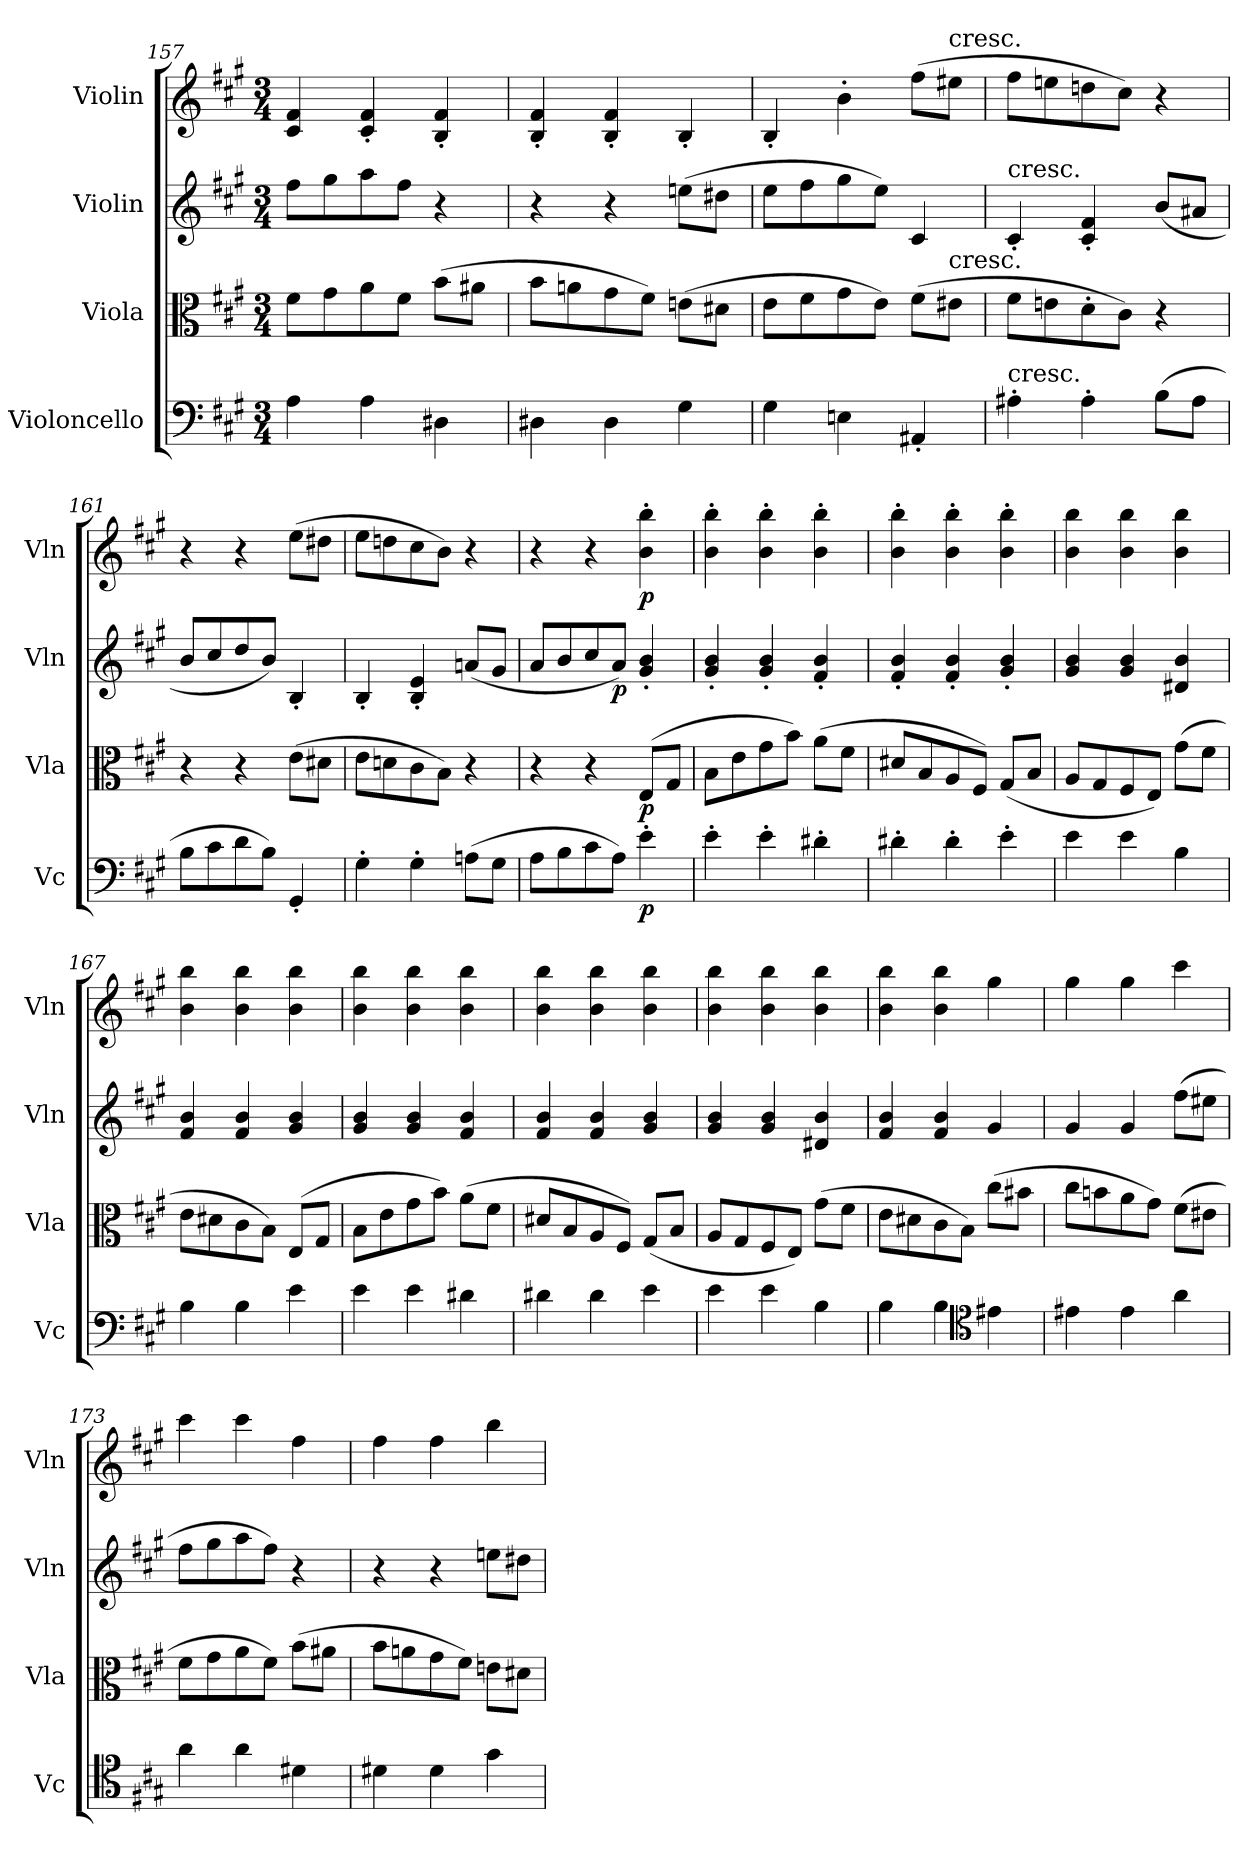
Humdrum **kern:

**kern	**dynam	**kern	**dynam	**kern	**dynam	**kern	**dynam
*part4	*part4	*part3	*part3	*part2	*part2	*part1	*part1
*staff4	*staff4	*staff3	*staff3	*staff2	*staff2	*staff1	*staff1
*I"Violoncello	*	*I"Viola	*	*I"Violin	*	*I"Violin	*
*I'Vc	*	*I'Vla	*	*I'Vln	*	*I'Vln	*
*clefF4	*	*clefC3	*	*clefG2	*	*clefG2	*
*k[f#c#g#]	*	*k[f#c#g#]	*	*k[f#c#g#]	*	*k[f#c#g#]	*
*M3/4	*	*M3/4	*	*M3/4	*	*M3/4	*
=157	=157	=157	=157	=157	=157	=157	=157
4A\	.	8f#\L	.	8ff#\L	.	4c#/ 4f#/	.
.	.	8g#\	.	8gg#\	.	.	.
4A\	.	8a\	.	8aa\	.	4c#'/ 4f#'/	.
.	.	8f#\J	.	8ff#\J	.	.	.
4D#X\	.	(8b\L	.	4r	.	4B'/ 4f#'/	.
.	.	8a#X\J	.	.	.	.	.
=158	=158	=158	=158	=158	=158	=158	=158
4D#X\	.	8b\L	.	4r	.	4B'/ 4f#'/	.
.	.	8an\	.	.	.	.	.
4D#\	.	8g#\	.	4r	.	4B'/ 4f#'/	.
.	.	8f#\J)	.	.	.	.	.
4G#\	.	(8en\L	.	(8een\L	.	4B'/	.
.	.	8d#X\J	.	8dd#X\J	.	.	.
=159	=159	=159	=159	=159	=159	=159	=159
4G#\	.	8e\L	.	8ee\L	.	4B'/	.
.	.	8f#\	.	8ff#\	.	.	.
4En\	.	8g#\	.	8gg#\	.	4b'\	.
.	.	8e\J)	.	8ee\J)	.	.	.
4AA#X'/	.	(8f#\L	.	4c#/	.	(8ff#\L	.
!	!	!	!	!	!	!LO:TX:t=cresc.	!
!	!	!LO:TX:t=cresc.	!	!	!	!	!
.	.	8e#X\J	.	.	.	8ee#X\J	.
=160	=160	=160	=160	=160	=160	=160	=160
!	!	!	!	!LO:TX:t=cresc.	!	!	!
!LO:TX:t=cresc.	!	!	!	!	!	!	!
4A#X'\	.	8f#\L	.	4c#'/	.	8ff#\L	.
.	.	8en\	.	.	.	8een\	.
4A#'\	.	8d'\	.	4c#'/ 4f#'/	.	8ddn\	.
.	.	8c#\J)	.	.	.	8cc#\J)	.
(8B\L	.	4r	.	(8b/L	.	4r	.
8A#\J	.	.	.	8a#X/J	.	.	.
=161	=161	=161	=161	=161	=161	=161	=161
8B\L	.	4r	.	8b/L	.	4r	.
8c#\	.	.	.	8cc#/	.	.	.
8d\	.	4r	.	8dd/	.	4r	.
8B\J)	.	.	.	8b/J)	.	.	.
4GG#'/	.	(8e\L	.	4B'/	.	(8ee\L	.
.	.	8d#X\J	.	.	.	8dd#X\J	.
=162	=162	=162	=162	=162	=162	=162	=162
4G#'\	.	8e\L	.	4B'/	.	8ee\L	.
.	.	8dn\	.	.	.	8ddn\	.
4G#'\	.	8c#\	.	4B'/ 4e'/	.	8cc#\	.
.	.	8B\J)	.	.	.	8b\J)	.
(8An\L	.	4r	.	(8an/L	.	4r	.
8G#\J	.	.	.	8g#/J	.	.	.
=163	=163	=163	=163	=163	=163	=163	=163
8A\L	.	4r	.	8a/L	.	4r	.
8B\	.	.	.	8b/	.	.	.
8c#\	.	4r	.	8cc#/	.	4r	.
8A\J)	.	.	.	8a/J)	p	.	.
4e'\	p	(8E/L	p	4g#'/ 4b'/	.	4b'\ 4bb'\	p
.	.	8G#/J	.	.	.	.	.
=164	=164	=164	=164	=164	=164	=164	=164
4e'\	.	8B\L	.	4g#'/ 4b'/	.	4b'\ 4bb'\	.
.	.	8e\	.	.	.	.	.
4e'\	.	8g#\	.	4g#'/ 4b'/	.	4b'\ 4bb'\	.
.	.	8b\J)	.	.	.	.	.
4d#X'\	.	(8a\L	.	4f#'/ 4b'/	.	4b'\ 4bb'\	.
.	.	8f#\J	.	.	.	.	.
=165	=165	=165	=165	=165	=165	=165	=165
4d#X'\	.	8d#X/L	.	4f#'/ 4b'/	.	4b'\ 4bb'\	.
.	.	8B/	.	.	.	.	.
4d#'\	.	8A/	.	4f#'/ 4b'/	.	4b'\ 4bb'\	.
.	.	8F#/J)	.	.	.	.	.
4e'\	.	(8G#/L	.	4g#'/ 4b'/	.	4b'\ 4bb'\	.
.	.	8B/J	.	.	.	.	.
=166	=166	=166	=166	=166	=166	=166	=166
4e\	.	8A/L	.	4g#/ 4b/	.	4b\ 4bb\	.
.	.	8G#/	.	.	.	.	.
4e\	.	8F#/	.	4g#/ 4b/	.	4b\ 4bb\	.
.	.	8E/J)	.	.	.	.	.
4B\	.	(8g#\L	.	4d#X/ 4b/	.	4b\ 4bb\	.
.	.	8f#\J	.	.	.	.	.
=167	=167	=167	=167	=167	=167	=167	=167
4B\	.	8e\L	.	4f#/ 4b/	.	4b\ 4bb\	.
.	.	8d#X\	.	.	.	.	.
4B\	.	8c#\	.	4f#/ 4b/	.	4b\ 4bb\	.
.	.	8B\J)	.	.	.	.	.
4e\	.	(8E/L	.	4g#/ 4b/	.	4b\ 4bb\	.
.	.	8G#/J	.	.	.	.	.
=168	=168	=168	=168	=168	=168	=168	=168
4e\	.	8B\L	.	4g#/ 4b/	.	4b\ 4bb\	.
.	.	8e\	.	.	.	.	.
4e\	.	8g#\	.	4g#/ 4b/	.	4b\ 4bb\	.
.	.	8b\J)	.	.	.	.	.
4d#X\	.	(8a\L	.	4f#/ 4b/	.	4b\ 4bb\	.
.	.	8f#\J	.	.	.	.	.
=169	=169	=169	=169	=169	=169	=169	=169
4d#X\	.	8d#X/L	.	4f#/ 4b/	.	4b\ 4bb\	.
.	.	8B/	.	.	.	.	.
4d#\	.	8A/	.	4f#/ 4b/	.	4b\ 4bb\	.
.	.	8F#/J)	.	.	.	.	.
4e\	.	(8G#/L	.	4g#/ 4b/	.	4b\ 4bb\	.
.	.	8B/J	.	.	.	.	.
=170	=170	=170	=170	=170	=170	=170	=170
4e\	.	8A/L	.	4g#/ 4b/	.	4b\ 4bb\	.
.	.	8G#/	.	.	.	.	.
4e\	.	8F#/	.	4g#/ 4b/	.	4b\ 4bb\	.
.	.	8E/J)	.	.	.	.	.
4B\	.	(8g#\L	.	4d#X/ 4b/	.	4b\ 4bb\	.
.	.	8f#\J	.	.	.	.	.
=171	=171	=171	=171	=171	=171	=171	=171
4B\	.	8e\L	.	4f#/ 4b/	.	4b\ 4bb\	.
.	.	8d#X\	.	.	.	.	.
4B\	.	8c#\	.	4f#/ 4b/	.	4b\ 4bb\	.
.	.	8B\J)	.	.	.	.	.
*clefC4	*	*	*	*	*	*	*
4e#X\	.	(8cc#\L	.	4g#/	.	4gg#\	.
.	.	8b#X\J	.	.	.	.	.
=172	=172	=172	=172	=172	=172	=172	=172
4e#X\	.	8cc#\L	.	4g#/	.	4gg#\	.
.	.	8bn\	.	.	.	.	.
4e#\	.	8a\	.	4g#/	.	4gg#\	.
.	.	8g#\J)	.	.	.	.	.
4a\	.	(8f#\L	.	(8ff#\L	.	4ccc#\	.
.	.	8e#X\J	.	8ee#X\J	.	.	.
=173	=173	=173	=173	=173	=173	=173	=173
4a\	.	8f#\L	.	8ff#\L	.	4ccc#\	.
.	.	8g#\	.	8gg#\	.	.	.
4a\	.	8a\	.	8aa\	.	4ccc#\	.
.	.	8f#\J)	.	8ff#\J)	.	.	.
4d#X\	.	(8b\L	.	4r	.	4ff#\	.
.	.	8a#X\J	.	.	.	.	.
=174	=174	=174	=174	=174	=174	=174	=174
4d#X\	.	8b\L	.	4r	.	4ff#\	.
.	.	8an\	.	.	.	.	.
4d#\	.	8g#\	.	4r	.	4ff#\	.
.	.	8f#\J)	.	.	.	.	.
4g#\	.	8en\L	.	8een\L	.	4bb\	.
.	.	8d#X\J	.	8dd#X\J	.	.	.
=	=	=	=	=	=	=	=
*-	*-	*-	*-	*-	*-	*-	*-
